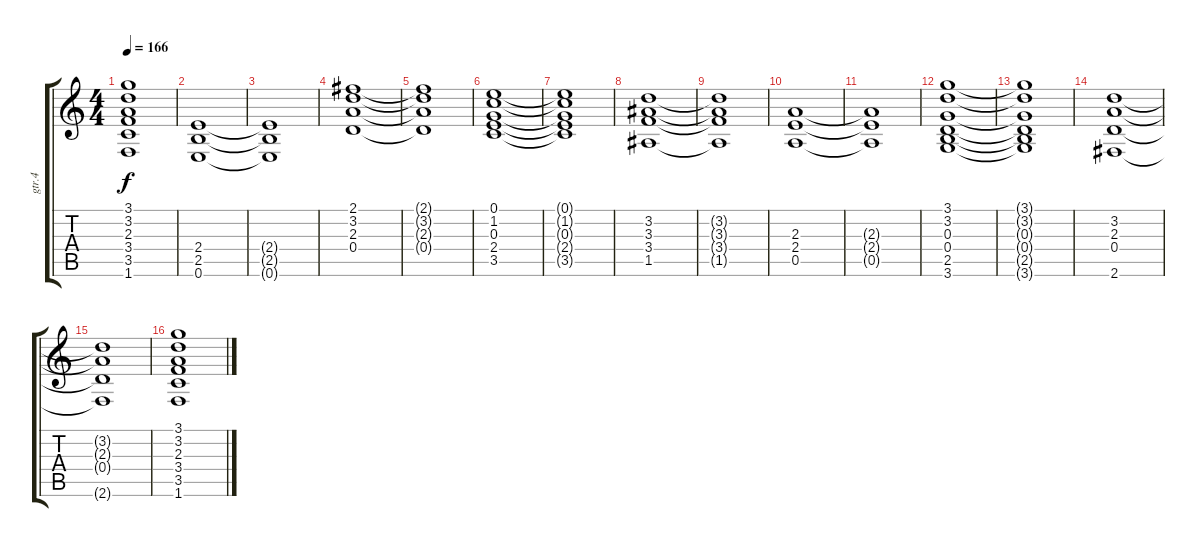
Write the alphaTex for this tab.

\track ("gtr.4" "gtr.4") {instrument overdrivenguitar}
\staff {score tabs}
\tuning (E4 B3 G3 D3 A2 E2) {hide}
\ts (4 4)
\tempo 166
\clef g2
\ks c
(3.1{t} 3.2{t} 2.3{t} 3.4{t} 3.5{t} 1.6{t}).1{dy f} |
(2.4 2.5 0.6).1 |
(2.4{t} 2.5{t} 0.6{t}).1 |
(2.1 3.2 2.3 0.4).1 |
(2.1{t} 3.2{t} 2.3{t} 0.4{t}).1 |
(0.1 1.2 0.3 2.4 3.5).1 |
(0.1{t} 1.2{t} 0.3{t} 2.4{t} 3.5{t}).1 |
(3.2 3.3 3.4 1.5).1 |
(3.2{t} 3.3{t} 3.4{t} 1.5{t}).1 |
(2.3 2.4 0.5).1 |
(2.3{t} 2.4{t} 0.5{t}).1 |
(3.1 3.2 0.3 0.4 2.5 3.6).1 |
(3.1{t} 3.2{t} 0.3{t} 0.4{t} 2.5{t} 3.6{t}).1 |
(3.2 2.3 0.4 2.6).1 |
(3.2{t} 2.3{t} 0.4{t} 2.6{t}).1 |
(3.1 3.2 2.3 3.4 3.5 1.6).1
